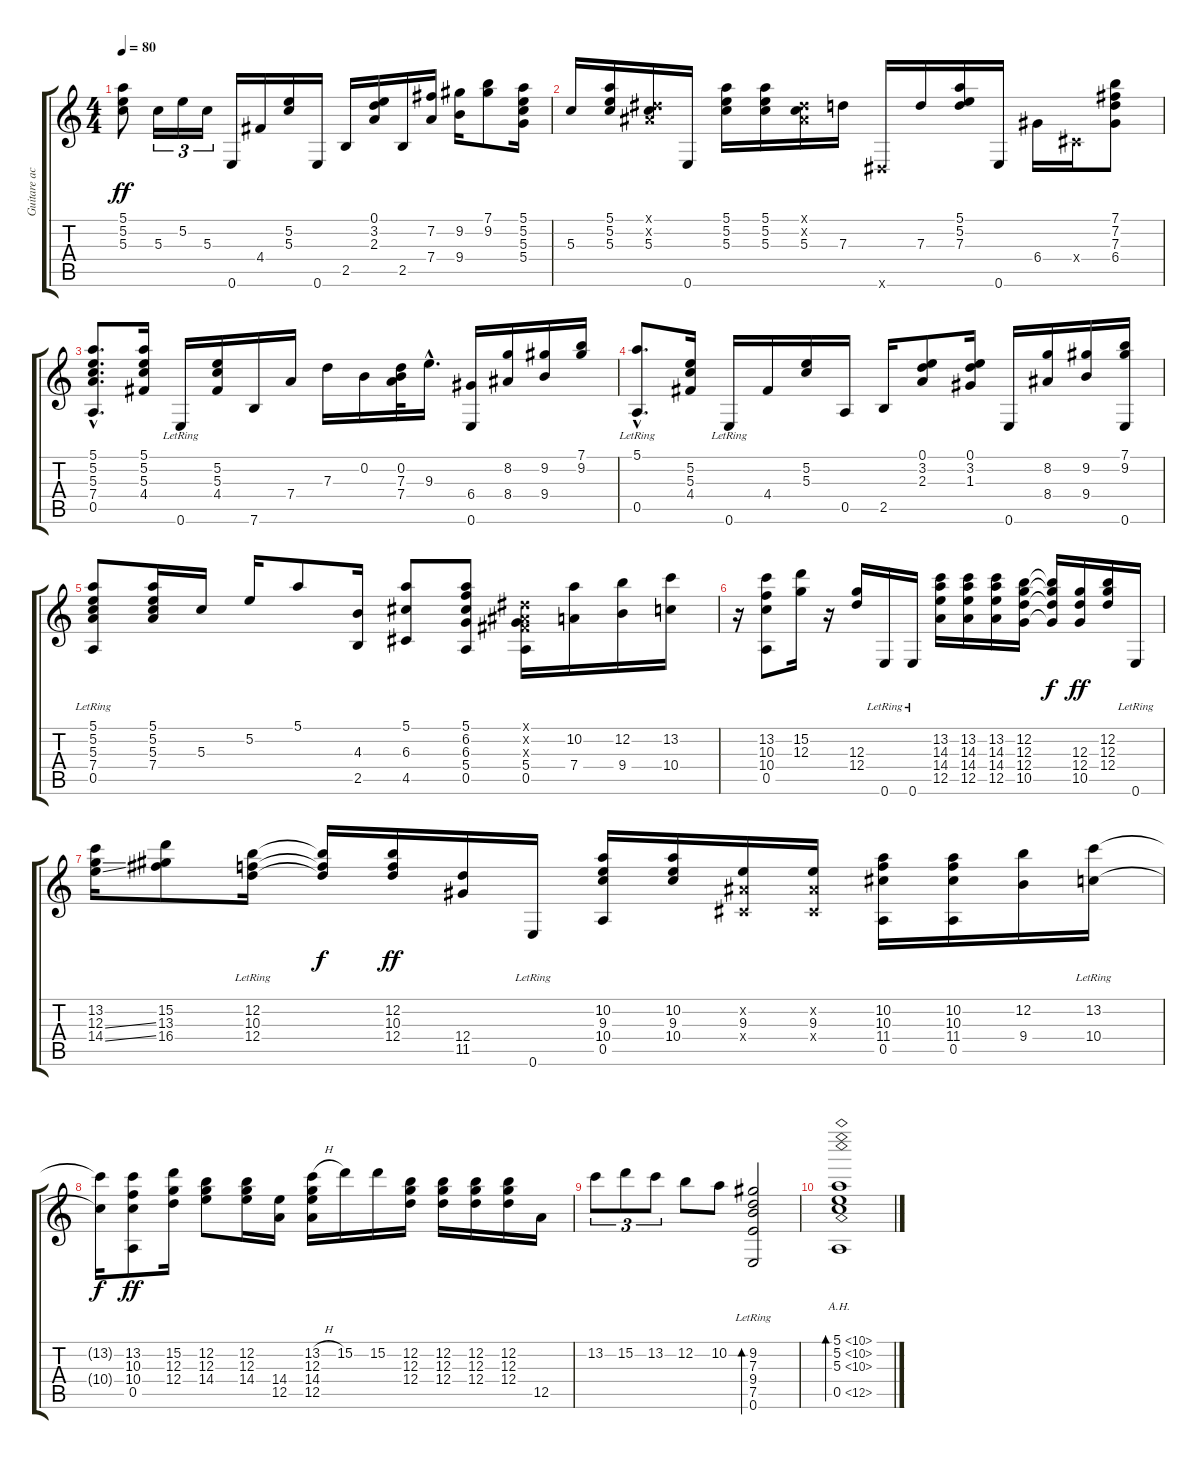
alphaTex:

\track ("Guitare acier" "Guitare ac") {instrument acousticguitarsteel}
\staff {score tabs}
\tuning (E4 B3 G3 D3 A2 E2) {hide}
\ts (4 4)
\tempo 80
\clef g2
\ks c
(5.1 5.2 5.3).8{dy ff} 5.3.16{tu (3 2)} 5.2.16{tu (3 2)} 5.3.16{tu (3 2)} 0.6.16 4.4.16 (5.2 5.3).16 0.6.16 2.5.16 (0.1 3.2 2.3).16 2.5.16 (7.2 7.4).16 (9.2 9.4).16 (7.1 9.2).8 (5.1 5.2 5.3 5.4).16 |
5.3.16 (5.1 5.2 5.3).16 (-1.1{x} -1.2{x} 5.3).16 0.6.16 (5.1 5.2 5.3).16 (5.1 5.2 5.3).16 (-1.1{x} -1.2{x} 5.3).16 7.3.16 -1.6{x}.16 7.3.16 (5.1 5.2 7.3).16 0.6.16 6.4.16 -1.4{x}.16 (7.1 7.2 7.3 6.4).8 |
(5.1{hac} 5.2{hac} 5.3{hac} 7.4{hac} 0.5{hac}).8{d} (5.1 5.2 5.3 4.4).16 0.6{lr}.16 (5.2 5.3 4.4).16 7.6.16 7.4.16 7.3.16 0.2.16 (0.2 7.3 7.4).32 9.3{hac}.16{d} (6.4 0.6).16 (8.2 8.4).16 (9.2 9.4).16 (7.1 9.2).16 |
(5.1{hac} 0.5{hac lr}).8{d} (5.2 5.3 4.4).16 0.6{lr}.16 4.4.16 (5.2 5.3).16 0.5.16 2.5.16 (0.1 3.2 2.3).8 (0.1 3.2 1.3).16 0.6.16 (8.2 8.4).16 (9.2 9.4).16 (7.1 9.2 0.6).16 |
(5.1 5.2 5.3 7.4 0.5{lr}).8 (5.1 5.2 5.3 7.4).16 5.3.16 5.2.16 5.1.8 (4.3 2.5).16 (5.1 6.3 4.5).8 (5.1 6.2 6.3 5.4 0.5).8 (-1.1{x} -1.2{x} -1.3{x} 5.4 0.5).16 (10.2 7.4).16 (12.2 9.4).16 (13.2 10.4).16 |
r.16 (13.2 10.3 10.4 0.5).8 (15.2 12.3).16 r.16 (12.3 12.4).16 0.6{lr}.16 0.6{lr}.16 (13.2 14.3 14.4 12.5).16 (13.2 14.3 14.4 12.5).16 (13.2 14.3 14.4 12.5).16 (12.2 12.3 12.4 10.5).16 (12.2{t} 12.3{t} 12.4{t} 10.5{t}).16{dy f} (12.3 12.4 10.5).16{dy ff} (12.2 12.3 12.4).16 0.6{lr}.16 |
(13.2 12.3{ss} 14.4{ss}).16 (15.2 13.3 16.4).8 (12.2{lr} 10.3{lr} 12.4{lr}).16 (12.2{t} 10.3{t} 12.4{t}).16{dy f} (12.2 10.3 12.4).16{dy ff} (12.4 11.5).16 0.6{lr}.16 (10.2 9.3 10.4 0.5).16 (10.2 9.3 10.4).16 (-1.2{x} 9.3 -1.4{x}).16 (-1.2{x} 9.3 -1.4{x}).16 (10.2 10.3 11.4 0.5).16 (10.2 10.3 11.4 0.5).16 (12.2 9.4).16 (13.2{lr} 10.4).16 |
(13.2{t} 10.4{t}).16{dy f} (13.2 10.3 10.4 0.5).8{dy ff} (15.2 12.3 12.4).16 (12.2 12.3 14.4).8 (12.2 12.3 14.4).16 (14.4 12.5).16 (13.2{h} 12.3 14.4 12.5).16 15.2.16 15.2.16 (12.2 12.3 12.4).16 (12.2 12.3 12.4).16 (12.2 12.3 12.4).16 (12.2 12.3 12.4).16 12.5.16 |
13.2.8{tu (3 2)} 15.2.8{tu (3 2)} 13.2.8{tu (3 2)} 12.2.8 10.2.8 (9.2 7.3 9.4 7.5 0.6{lr}).2{bd 120} |
(5.1{ah 5} 5.2{ah 5} 5.3{ah 5} 0.5{ah 12}).1{bd 120}
